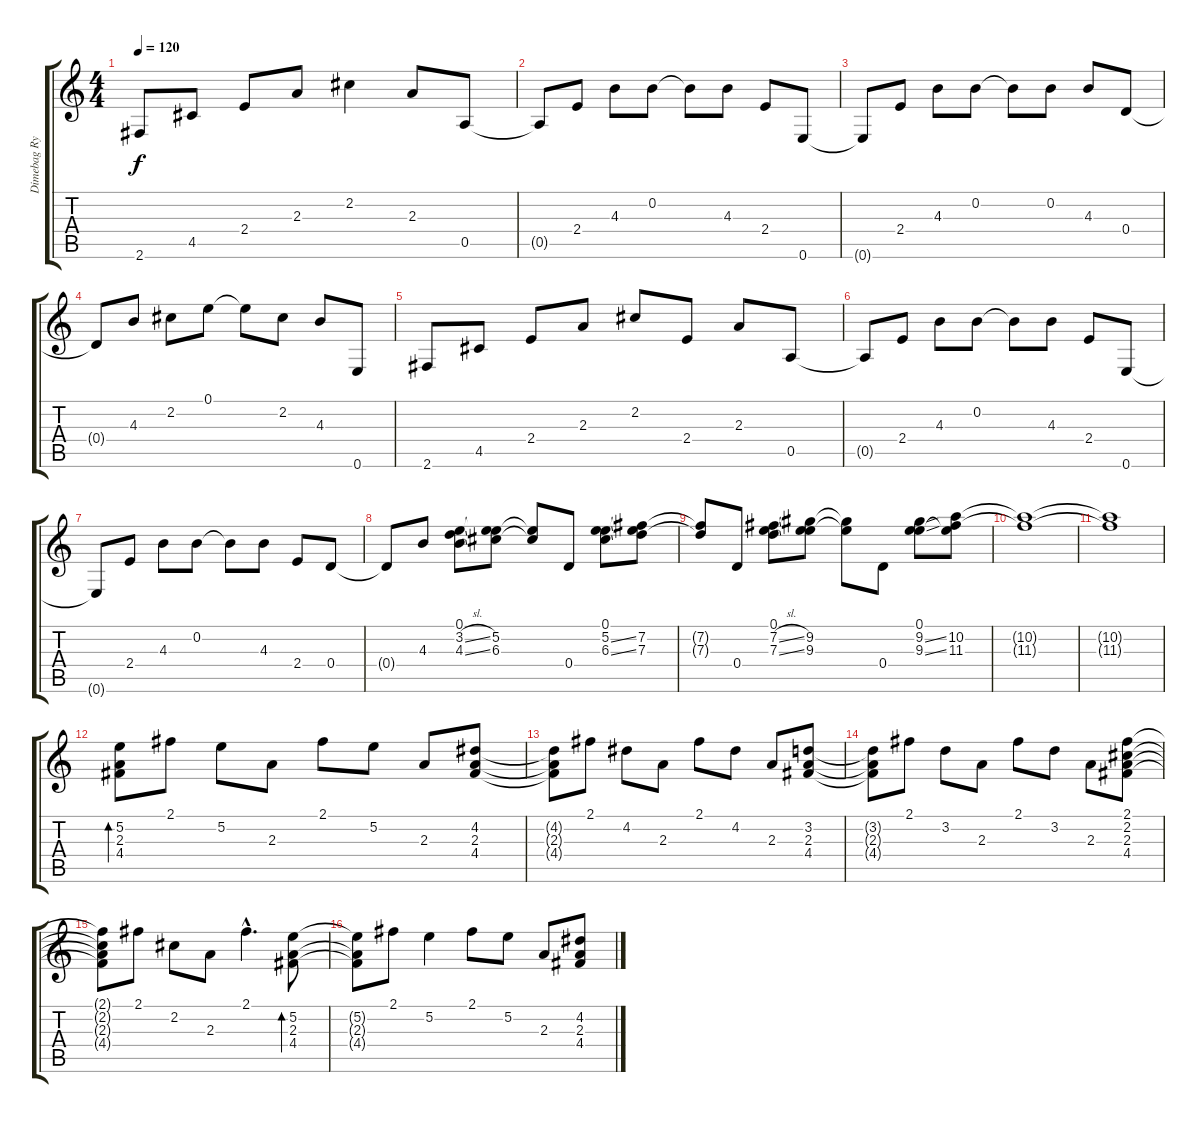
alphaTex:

\track ("Dimebag Rythym" "Dimebag Ry") {instrument distortionguitar}
\staff {score tabs}
\tuning (E4 B3 G3 D3 A2 E2) {hide}
\ts (4 4)
\tempo 120
\clef g2
\ks c
2.6.8{dy f} 4.5.8 2.4.8 2.3.8 2.2.4 2.3.8 0.5.8 |
0.5{t}.8 2.4.8 4.3.8 0.2.8 0.2{t}.8 4.3.8 2.4.8 0.6.8 |
0.6{t}.8 2.4.8 4.3.8 0.2.8 0.2{t}.8 0.2.8 4.3.8 0.4.8 |
0.4{t}.8 4.3.8 2.2.8 0.1.8 0.1{t}.8 2.2.8 4.3.8 0.6.8 |
2.6.8 4.5.8 2.4.8 2.3.8 2.2.8 2.4.8 2.3.8 0.5.8 |
0.5{t}.8 2.4.8 4.3.8 0.2.8 0.2{t}.8 4.3.8 2.4.8 0.6.8 |
0.6{t}.8 2.4.8 4.3.8 0.2.8 0.2{t}.8 4.3.8 2.4.8 0.4.8 |
0.4{t}.8 4.3.8 (0.1 3.2{sl} 4.3{sl}).8 (0.1{t} 5.2 6.3).8 (5.2{t} 6.3{t}).8 0.4.8 (0.1 5.2{ss} 6.3{ss}).8 (0.1{t} 7.2 7.3).8 |
(7.2{t} 7.3{t}).8 0.4.8 (0.1 7.2{sl} 7.3{sl}).8 (0.1{t} 9.2 9.3).8 (9.2{t} 9.3{t}).8 0.4.8 (0.1 9.2{ss} 9.3{ss}).8 (0.1{t} 10.2 11.3).8 |
(10.2{t} 11.3{t}).1 |
(10.2{t} 11.3{t}).1 |
(5.2 2.3 4.4).8{bd 60} 2.1.8 5.2.8 2.3.8 2.1.8 5.2.8 2.3.8 (4.2 2.3 4.4).8 |
(4.2{t} 2.3{t} 4.4{t}).8 2.1.8 4.2.8 2.3.8 2.1.8 4.2.8 2.3.8 (3.2 2.3 4.4).8 |
(3.2{t} 2.3{t} 4.4{t}).8 2.1.8 3.2.8 2.3.8 2.1.8 3.2.8 2.3.8 (2.1 2.2 2.3 4.4).8 |
(2.1{t} 2.2{t} 2.3{t} 4.4{t}).8 2.1.8 2.2.8 2.3.8 2.1{hac}.4{d} (5.2 2.3 4.4).8{bd 60} |
(5.2{t} 2.3{t} 4.4{t}).8 2.1.8 5.2.4 2.1.8 5.2.8 2.3.8 (4.2 2.3 4.4).8
